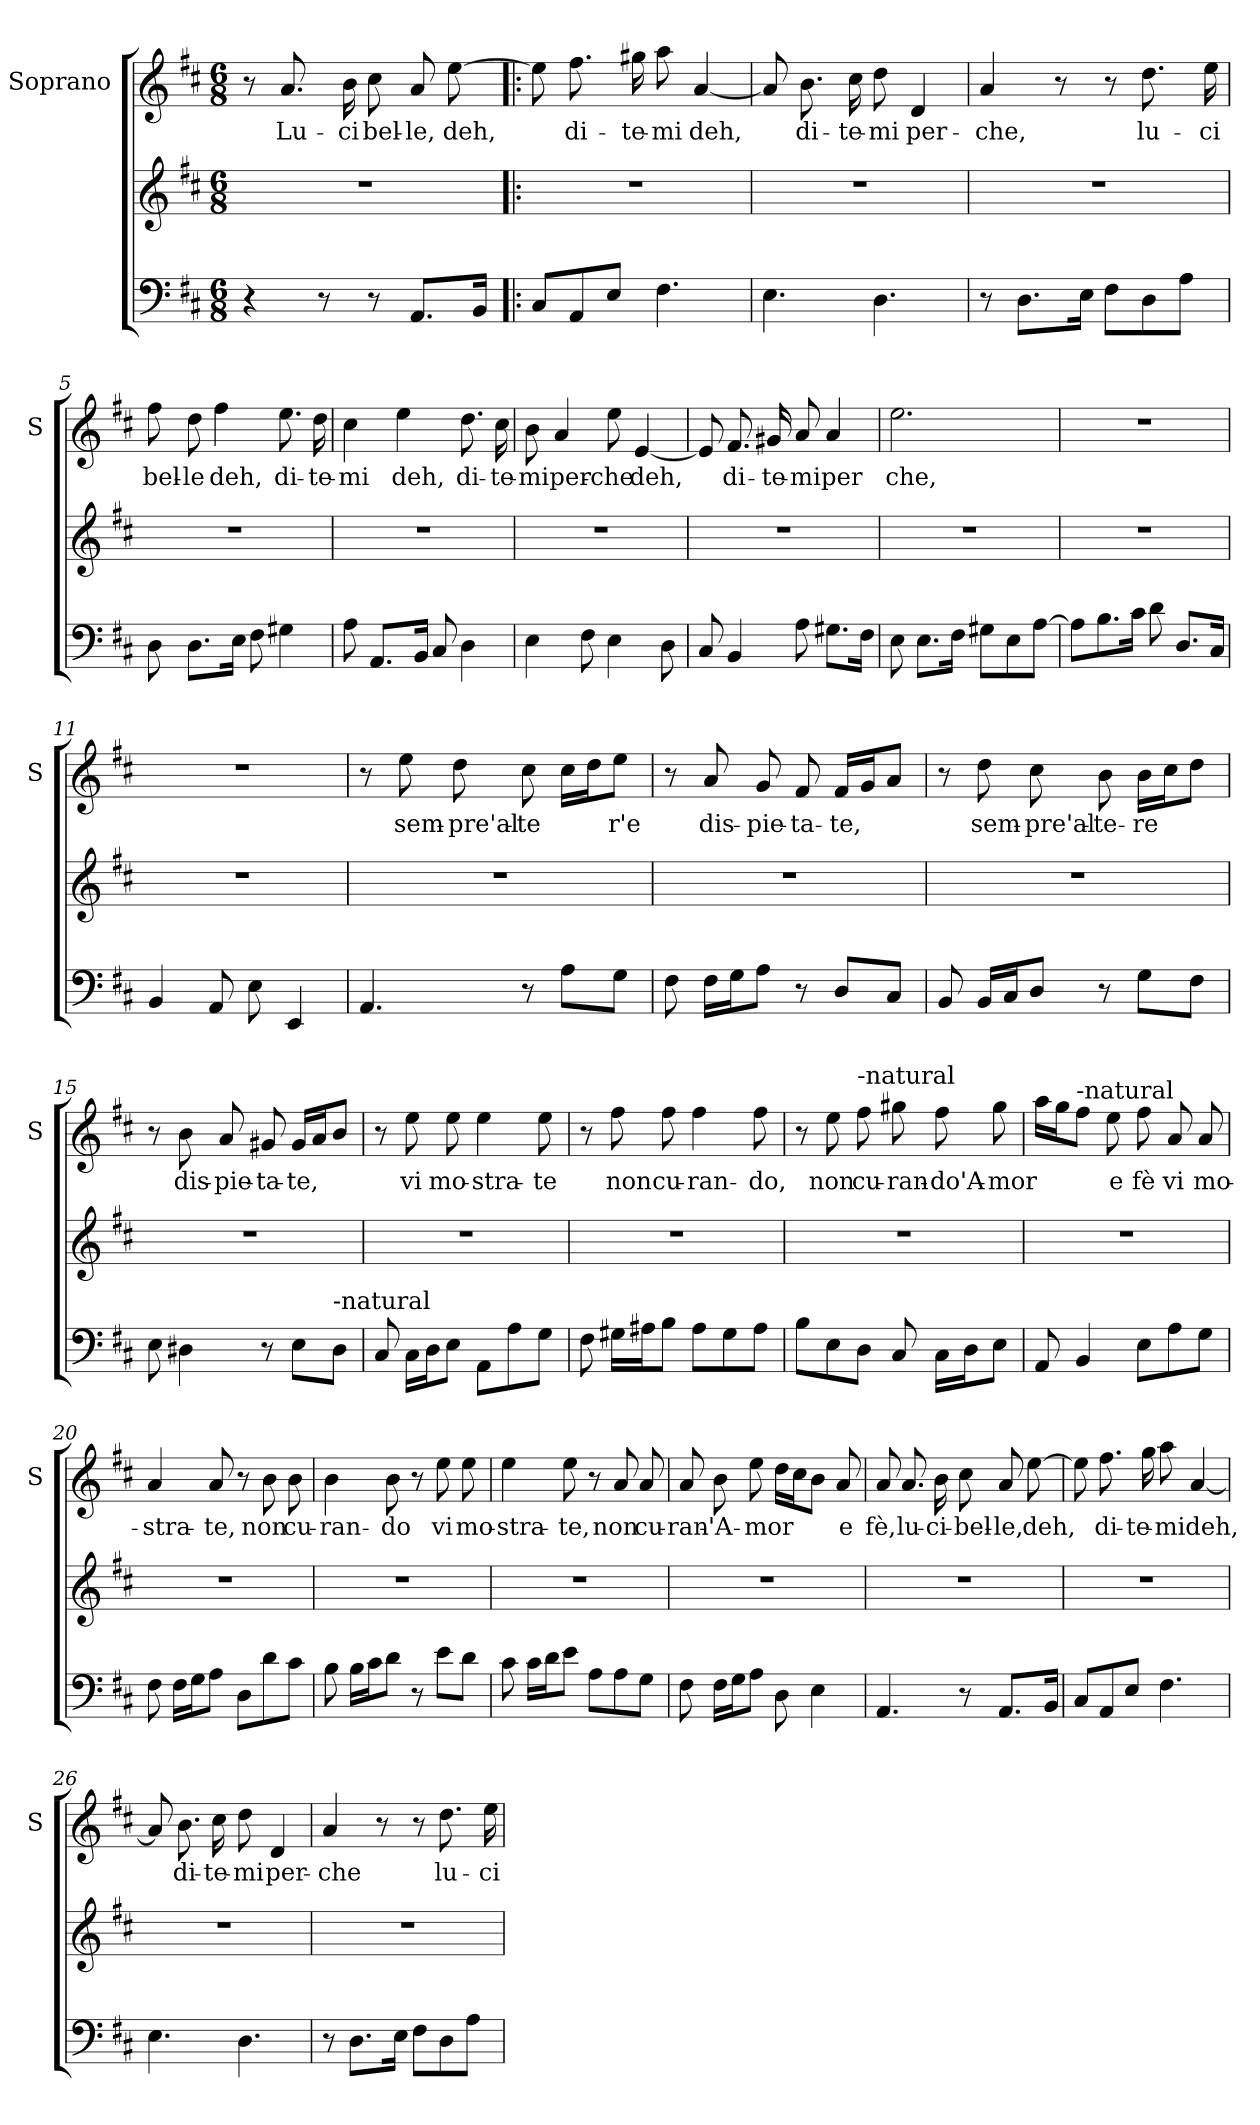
**kern	**kern	**kern	**text
*part2	*part2	*part1	*part1
*staff3	*staff2	*staff1	*staff1
*	*	*I"Soprano	*
*	*	*I'S	*
*clefF4	*clefG2	*clefG2	*
*k[f#c#]	*k[f#c#]	*k[f#c#]	*
*D:	*D:	*D:	*
*M6/8	*M6/8	*M6/8	*
=1	=1	=1	=1
4r	2.r	8r	.
!	!	!	!LO:LY:b
.	.	8.a/	Lu-
8r	.	.	.
!	!	!	!LO:LY:b
.	.	16b\	-ci
!	!	!	!LO:LY:b
8r	.	8cc#\	bel-
!	!	!	!LO:LY:b
8.AA/L	.	8a/	-le,
!	!	!	!LO:LY:b
.	.	[8ee\	deh,
16BB/Jk	.	.	.
=2!|:	=2!|:	=2!|:	=2!|:
8C#/L	2.r	8ee\]	.
!	!	!	!LO:LY:b
8AA/	.	8.ff#\	di-
8E/J	.	.	.
!	!	!	!LO:LY:b
.	.	16gg#X\	-te-
!	!	!	!LO:LY:b
4.F#\	.	8aa\	-mi
!	!	!	!LO:LY:b
.	.	[4a/	deh,
=3	=3	=3	=3
4.E\	2.r	8a/]	.
!	!	!	!LO:LY:b
.	.	8.b\	di-
!	!	!	!LO:LY:b
.	.	16cc#\	-te-
!	!	!	!LO:LY:b
4.D\	.	8dd\	-mi
!	!	!	!LO:LY:b
.	.	4d/	per-
=4	=4	=4	=4
!	!	!	!LO:LY:b
8r	2.r	4a/	-che,
8.D\L	.	.	.
.	.	8r	.
16E\Jk	.	.	.
8F#\L	.	8r	.
!	!	!	!LO:LY:b
8D\	.	8.dd\	lu-
8A\J	.	.	.
!	!	!	!LO:LY:b
.	.	16ee\	-ci
!!LO:LB:g=z
=5	=5	=5	=5
!	!	!	!LO:LY:b
8D\	2.r	8ff#\	bel-
!	!	!	!LO:LY:b
8.D\L	.	8dd\	-le
!	!	!	!LO:LY:b
.	.	4ff#\	deh,
16E\Jk	.	.	.
8F#\	.	.	.
!	!	!	!LO:LY:b
4G#X\	.	8.ee\	di-
!	!	!	!LO:LY:b
.	.	16dd\	-te-
=6	=6	=6	=6
!	!	!	!LO:LY:b
8A\	2.r	4cc#\	-mi
8.AA/L	.	.	.
!	!	!	!LO:LY:b
.	.	4ee\	deh,
16BB/Jk	.	.	.
8C#/	.	.	.
!	!	!	!LO:LY:b
4D\	.	8.dd\	di-
!	!	!	!LO:LY:b
.	.	16cc#\	-te-
=7	=7	=7	=7
!	!	!	!LO:LY:b
4E\	2.r	8b\	-mi
!	!	!	!LO:LY:b
.	.	4a/	per-
8F#\	.	.	.
!	!	!	!LO:LY:b
4E\	.	8ee\	-che
!	!	!	!LO:LY:b
.	.	[4e/	deh,
8D\	.	.	.
=8	=8	=8	=8
8C#/	2.r	8e/]	.
!	!	!	!LO:LY:b
4BB/	.	8.f#/	di-
!	!	!	!LO:LY:b
.	.	16g#X/	-te-
!	!	!	!LO:LY:b
8A\	.	8a/	-mi
!	!	!	!LO:LY:b
8.G#X\L	.	4a/	per
16F#\Jk	.	.	.
!!LO:LB:g=z
=9	=9	=9	=9
!	!	!	!LO:LY:b
8E\	2.r	2.ee\	che,
8.E\L	.	.	.
16F#\Jk	.	.	.
8G#X\L	.	.	.
8E\	.	.	.
[8A\J	.	.	.
=10	=10	=10	=10
8A\L]	2.r	2.r	.
8.B\	.	.	.
16c#\Jk	.	.	.
8d\	.	.	.
8.D/L	.	.	.
16C#/Jk	.	.	.
=11	=11	=11	=11
4BB/	2.r	2.r	.
8AA/	.	.	.
8E\	.	.	.
4EE/	.	.	.
=12	=12	=12	=12
4.AA/	2.r	8r	.
!	!	!	!LO:LY:b
.	.	8ee\	sem-
!	!	!	!LO:LY:b
.	.	8dd\	-pre'al-
!	!	!	!LO:LY:b
8r	.	8cc#\	-te
8A\L	.	16cc#\LL	.
.	.	16dd\J	.
!	!	!	!LO:LY:b
8G\J	.	8ee\J	r'e
!!LO:PB:g=z
=13	=13	=13	=13
8F#\	2.r	8r	.
!	!	!	!LO:LY:b
16F#\LL	.	8a/	dis-
16G\J	.	.	.
!	!	!	!LO:LY:b
8A\J	.	8g/	-pie-
!	!	!	!LO:LY:b
8r	.	8f#/	-ta-
!	!	!	!LO:LY:b
8D/L	.	16f#/LL	-te,
.	.	16g/J	.
8C#/J	.	8a/J	.
=14	=14	=14	=14
8BB/	2.r	8r	.
!	!	!	!LO:LY:b
16BB/LL	.	8dd\	sem-
16C#/J	.	.	.
!	!	!	!LO:LY:b
8D/J	.	8cc#\	-pre'al-
!	!	!	!LO:LY:b
8r	.	8b\	-te-
!	!	!	!LO:LY:b
8G\L	.	16b\LL	-re
.	.	16cc#\J	.
8F#\J	.	8dd\J	.
=15	=15	=15	=15
8E\	2.r	8r	.
!	!	!	!LO:LY:b
4D#X\	.	8b\	dis-
!	!	!	!LO:LY:b
.	.	8a/	-pie-
!	!	!	!LO:LY:b
8r	.	8g#X/	-ta-
!	!	!	!LO:LY:b
8E\L	.	16g#/LL	-te,
.	.	16a/J	.
!LO:TX:a:t=-natural	!	!	!
8D#\J	.	8b/J	.
=16	=16	=16	=16
8C#/	2.r	8r	.
!	!	!	!LO:LY:b
16C#\LL	.	8ee\	vi
16D\J	.	.	.
!	!	!	!LO:LY:b
8E\J	.	8ee\	mo-
!	!	!	!LO:LY:b
8AA\L	.	4ee\	-stra-
8A\	.	.	.
!	!	!	!LO:LY:b
8G\J	.	8ee\	-te
!!LO:LB:g=z
=17	=17	=17	=17
8F#\	2.r	8r	.
!	!	!	!LO:LY:b
16G#X\LL	.	8ff#\	non
16A#X\J	.	.	.
!	!	!	!LO:LY:b
8B\J	.	8ff#\	cu-
!	!	!	!LO:LY:b
8A#\L	.	4ff#\	-ran-
8G#\	.	.	.
!	!	!	!LO:LY:b
8A#\J	.	8ff#\	-do,
=18	=18	=18	=18
8B\L	2.r	8r	.
!	!	!	!LO:LY:b
8E\	.	8ee\	non
!	!	!LO:TX:a:t=-natural	!
!	!	!	!LO:LY:b
8D\J	.	8ff#\	cu-
!	!	!	!LO:LY:b
8C#/	.	8gg#X\	-ran-
!	!	!	!LO:LY:b
16C#\LL	.	8ff#\	-do'A-
16D\J	.	.	.
!	!	!	!LO:LY:b
8E\J	.	8gg#\	-mor
=19	=19	=19	=19
8AA/	2.r	16aa\LL	.
.	.	16gg\J	.
!	!	!LO:TX:a:t=-natural	!
4BB/	.	8ff#\J	.
!	!	!	!LO:LY:b
.	.	8ee\	e
!	!	!	!LO:LY:b
8E\L	.	8ff#\	fè
!	!	!	!LO:LY:b
8A\	.	8a/	vi
!	!	!	!LO:LY:b
8G\J	.	8a/	mo-
=20	=20	=20	=20
!	!	!	!LO:LY:b
8F#\	2.r	4a/	-stra-
16F#\LL	.	.	.
16G\J	.	.	.
!	!	!	!LO:LY:b
8A\J	.	8a/	-te,
8D\L	.	8r	.
!	!	!	!LO:LY:b
8d\	.	8b\	non
!	!	!	!LO:LY:b
8c#\J	.	8b\	cu-
!!LO:LB:g=z
=21	=21	=21	=21
!	!	!	!LO:LY:b
8B\	2.r	4b\	-ran-
16B\LL	.	.	.
16c#\J	.	.	.
!	!	!	!LO:LY:b
8d\J	.	8b\	-do
8r	.	8r	.
!	!	!	!LO:LY:b
8e\L	.	8ee\	vi
!	!	!	!LO:LY:b
8d\J	.	8ee\	mo-
=22	=22	=22	=22
!	!	!	!LO:LY:b
8c#\	2.r	4ee\	-stra-
16c#\LL	.	.	.
16d\J	.	.	.
!	!	!	!LO:LY:b
8e\J	.	8ee\	-te,
8A\L	.	8r	.
!	!	!	!LO:LY:b
8A\	.	8a/	non
!	!	!	!LO:LY:b
8G\J	.	8a/	cu-
=23	=23	=23	=23
!	!	!	!LO:LY:b
8F#\	2.r	8a/	-ran-
!	!	!	!LO:LY:b
16F#\LL	.	8b\	-'A-
16G\J	.	.	.
!	!	!	!LO:LY:b
8A\J	.	8ee\	-mor
8D\	.	16dd\LL	.
.	.	16cc#\J	.
4E\	.	8b\J	.
!	!	!	!LO:LY:b
.	.	8a/	e
=24	=24	=24	=24
!	!	!	!LO:LY:b
4.AA/	2.r	8a/	fè,
!	!	!	!LO:LY:b
.	.	8.a/	lu-
!	!	!	!LO:LY:b
.	.	16b\	-ci-
!	!	!	!LO:LY:b
8r	.	8cc#\	-bel-
!	!	!	!LO:LY:b
8.AA/L	.	8a/	-le,
!	!	!	!LO:LY:b
.	.	[8ee\	deh,
16BB/Jk	.	.	.
!!LO:LB:g=z
=25	=25	=25	=25
8C#/L	2.r	8ee\]	.
!	!	!	!LO:LY:b
8AA/	.	8.ff#\	di-
8E/J	.	.	.
!	!	!	!LO:LY:b
.	.	16gg\	-te-
!	!	!	!LO:LY:b
4.F#\	.	8aa\	-mi
!	!	!	!LO:LY:b
.	.	[4a/	deh,
=26	=26	=26	=26
4.E\	2.r	8a/]	.
!	!	!	!LO:LY:b
.	.	8.b\	di-
!	!	!	!LO:LY:b
.	.	16cc#\	-te-
!	!	!	!LO:LY:b
4.D\	.	8dd\	-mi
!	!	!	!LO:LY:b
.	.	4d/	per-
=27	=27	=27	=27
!	!	!	!LO:LY:b
8r	2.r	4a/	-che
8.D\L	.	.	.
.	.	8r	.
16E\Jk	.	.	.
8F#\L	.	8r	.
!	!	!	!LO:LY:b
8D\	.	8.dd\	lu-
8A\J	.	.	.
!	!	!	!LO:LY:b
.	.	16ee\	-ci
=	=	=	=
*-	*-	*-	*-
